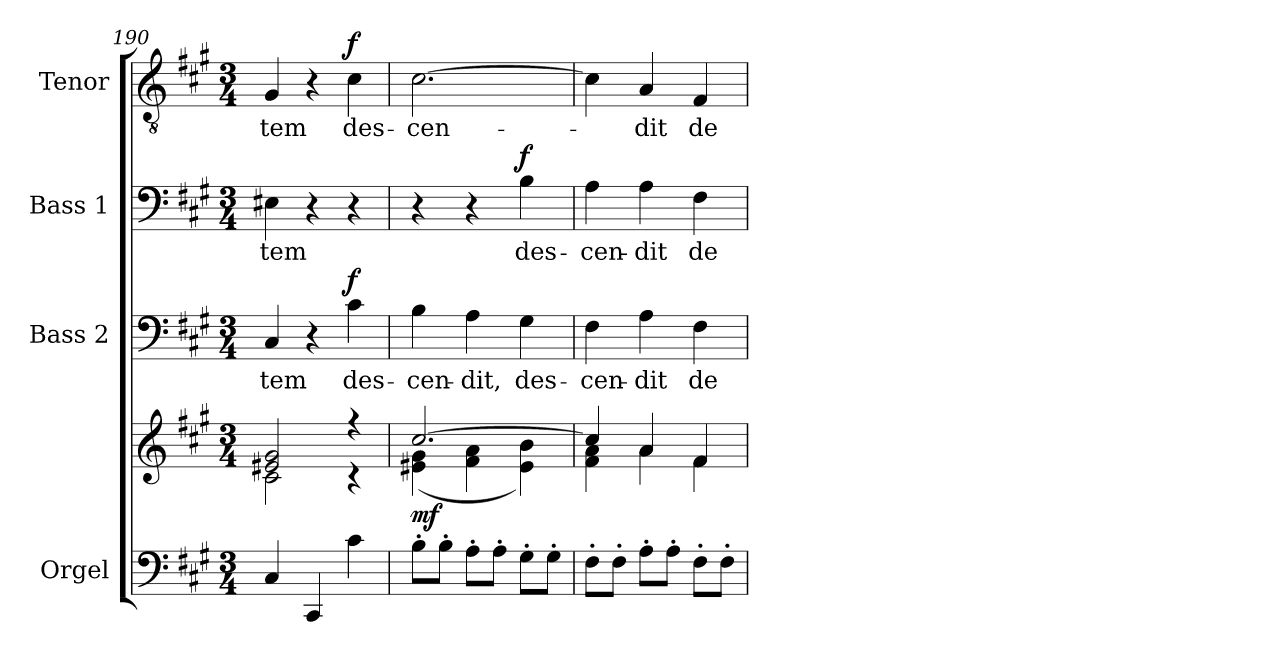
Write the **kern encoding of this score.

**kern	**kern	**dynam	**kern	**text	**dynam	**kern	**text	**dynam	**kern	**text	**dynam
*part4	*part4	*part4	*part3	*part3	*part3	*part2	*part2	*part2	*part1	*part1	*part1
*staff5	*staff4	*staff4/5	*staff3	*staff3	*staff3	*staff2	*staff2	*staff2	*staff1	*staff1	*staff1
*I"Orgel	*	*	*I"Bass 2	*	*	*I"Bass 1	*	*	*I"Tenor	*	*
*I'Org.	*	*	*I'B2.	*	*	*I'B1.	*	*	*I'T.	*	*
*clefF4	*clefG2	*	*clefF4	*	*	*clefF4	*	*	*clefGv2	*	*
*k[f#c#g#]	*k[f#c#g#]	*	*k[f#c#g#]	*	*	*k[f#c#g#]	*	*	*k[f#c#g#]	*	*
*A:	*A:	*	*A:	*	*	*A:	*	*	*A:	*	*
*M3/4	*M3/4	*	*M3/4	*	*	*M3/4	*	*	*M3/4	*	*
=190	=190	=190	=190	=190	=190	=190	=190	=190	=190	=190	=190
*	*^	*	*	*	*	*	*	*	*	*	*
!	!	!	!	!	!LO:LY:b	!	!	!LO:LY:b	!	!	!LO:LY:b	!
4C#/	2e#X/ 2g#/	2c#\	.	4C#/	-tem	.	4E#X\	-tem	.	4G#/	-tem	.
4CC#/	.	.	.	4r	.	.	4r	.	.	4r	.	.
!	!	!	!	!	!LO:LY:b	!LO:DY:a	!	!	!	!	!LO:LY:b	!LO:DY:a
4c#\	4r	4r	.	4c#\	des-	f	4r	.	.	4c#\	des-	f
=191	=191	=191	=191	=191	=191	=191	=191	=191	=191	=191	=191	=191
!	!	!	!LO:DY:b	!	!LO:LY:b	!	!	!	!	!	!LO:LY:b	!
8B'>\L	[>2.cc#/	(4e#X\ 4g#\	mf	4B\	-cen-	.	4r	.	.	[2.c#\	-cen-	.
8B'>\J	.	.	.	.	.	.	.	.	.	.	.	.
!	!	!	!	!	!LO:LY:b	!	!	!	!	!	!	!
8A'>\L	.	4f#\ 4a\	.	4A\	-dit,	.	4r	.	.	.	.	.
8A'>\J	.	.	.	.	.	.	.	.	.	.	.	.
!	!	!	!	!	!LO:LY:b	!	!	!LO:LY:b	!LO:DY:a	!	!	!
8G#'>\L	.	4e#\ 4b\)	.	4G#\	des-	.	4B\	des-	f	.	.	.
8G#'>\J	.	.	.	.	.	.	.	.	.	.	.	.
!!LO:LB:g=z
=192	=192	=192	=192	=192	=192	=192	=192	=192	=192	=192	=192	=192
!	!	!	!	!	!LO:LY:b	!	!	!LO:LY:b	!	!	!	!
8F#'>\L	4cc#/]	4f#\ 4a\	.	4F#\	-cen-	.	4A\	-cen-	.	4c#\]	.	.
8F#'>\J	.	.	.	.	.	.	.	.	.	.	.	.
!	!	!	!	!	!LO:LY:b	!	!	!LO:LY:b	!	!	!LO:LY:b	!
8A'>\L	4a/	4a\	.	4A\	-dit	.	4A\	-dit	.	4A/	-dit	.
8A'>\J	.	.	.	.	.	.	.	.	.	.	.	.
!	!	!	!	!	!LO:LY:b	!	!	!LO:LY:b	!	!	!LO:LY:b	!
8F#'>\L	4f#/	4f#\	.	4F#\	de	.	4F#\	de	.	4F#/	de	.
8F#'>\J	.	.	.	.	.	.	.	.	.	.	.	.
*	*v	*v	*	*	*	*	*	*	*	*	*	*
=	=	=	=	=	=	=	=	=	=	=	=
*-	*-	*-	*-	*-	*-	*-	*-	*-	*-	*-	*-
